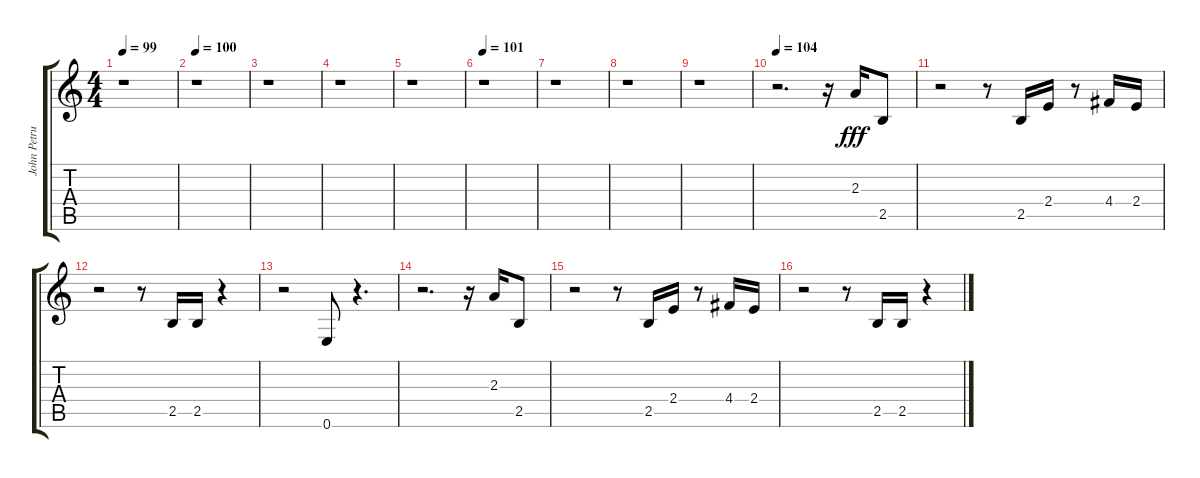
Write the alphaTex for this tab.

\track ("John Petrucci (muted)" "John Petru") {instrument electricguitarmuted}
\staff {score tabs}
\tuning (E4 B3 G3 D3 A2 E2) {hide}
\ts (4 4)
\tempo 99
\clef g2
\ks c
r.1{dy f} |
\tempo 100
r.1 |
r.1 |
r.1 |
r.1 |
\tempo 101
r.1 |
r.1 |
r.1 |
r.1 |
\tempo 104
r.2{d} r.16 2.3.16{dy fff} 2.5.8 |
r.2 r.8 2.5.16 2.4.16 r.8 4.4.16 2.4.16 |
r.2 r.8 2.5.16 2.5.16 r.4 |
r.2 0.6.8 r.4{d} |
r.2{d} r.16 2.3.16 2.5.8 |
r.2 r.8 2.5.16 2.4.16 r.8 4.4.16 2.4.16 |
r.2 r.8 2.5.16 2.5.16 r.4
